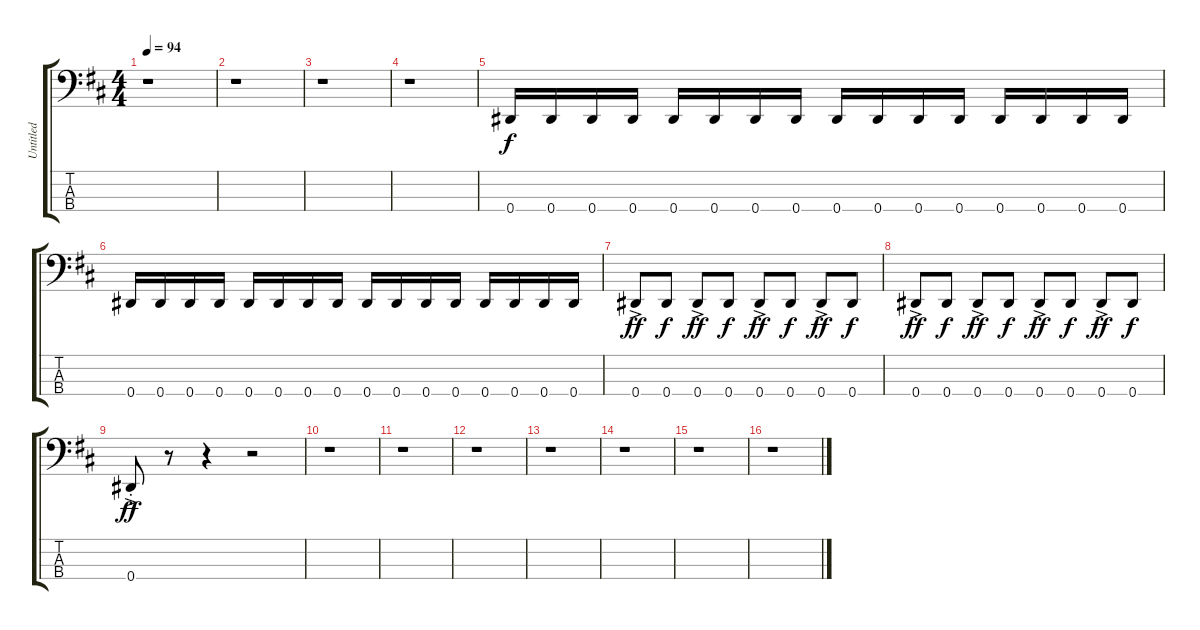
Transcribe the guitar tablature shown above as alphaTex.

\track ("Untitled" "Untitled") {instrument electricbasspick}
\staff {score tabs}
\tuning (Gb2 Db2 Ab1 Eb1) {hide}
\ts (4 4)
\tempo 94
\clef f4
\ks d
r.1{dy f} |
r.1 |
r.1 |
r.1 |
0.4.16 0.4.16 0.4.16 0.4.16 0.4.16 0.4.16 0.4.16 0.4.16 0.4.16 0.4.16 0.4.16 0.4.16 0.4.16 0.4.16 0.4.16 0.4.16 |
0.4.16 0.4.16 0.4.16 0.4.16 0.4.16 0.4.16 0.4.16 0.4.16 0.4.16 0.4.16 0.4.16 0.4.16 0.4.16 0.4.16 0.4.16 0.4.16 |
0.4{ac}.8{dy ff} 0.4.8{dy f} 0.4{ac}.8{dy ff} 0.4.8{dy f} 0.4{ac}.8{dy ff} 0.4.8{dy f} 0.4{ac}.8{dy ff} 0.4.8{dy f} |
0.4{ac}.8{dy ff} 0.4.8{dy f} 0.4{ac}.8{dy ff} 0.4.8{dy f} 0.4{ac}.8{dy ff} 0.4.8{dy f} 0.4{ac}.8{dy ff} 0.4.8{dy f} |
0.4{ac st}.8{dy ff} r.8 r.4 r.2 |
r.1 |
r.1 |
r.1 |
r.1 |
r.1 |
r.1 |
r.1
